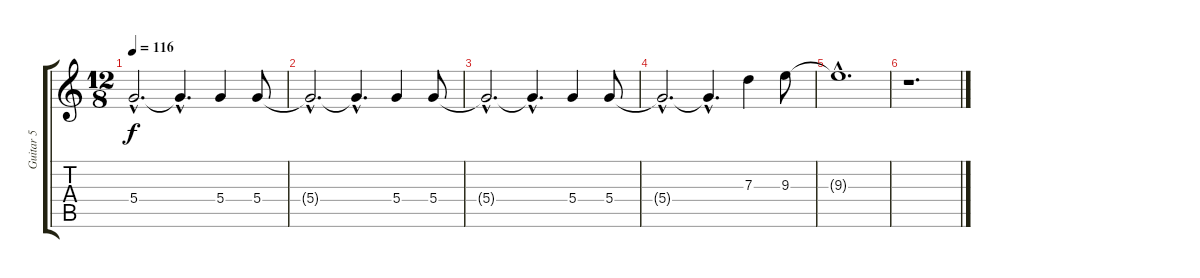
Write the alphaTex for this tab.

\track ("Guitar 5" "Guitar 5") {instrument electricguitarclean}
\staff {score tabs}
\tuning (E4 B3 G3 D3 A2 E2) {hide}
\ts (12 8)
\tempo 116
\clef g2
\ks c
5.4{hac t}.2{d dy f} 5.4{hac t}.4{d} 5.4.4 5.4.8 |
5.4{hac t}.2{d} 5.4{hac t}.4{d} 5.4.4 5.4.8 |
5.4{hac t}.2{d} 5.4{hac t}.4{d} 5.4.4 5.4.8 |
5.4{hac t}.2{d} 5.4{hac t}.4{d} 7.3.4 9.3.8 |
9.3{hac t}.1{d} |
r.1{d}
